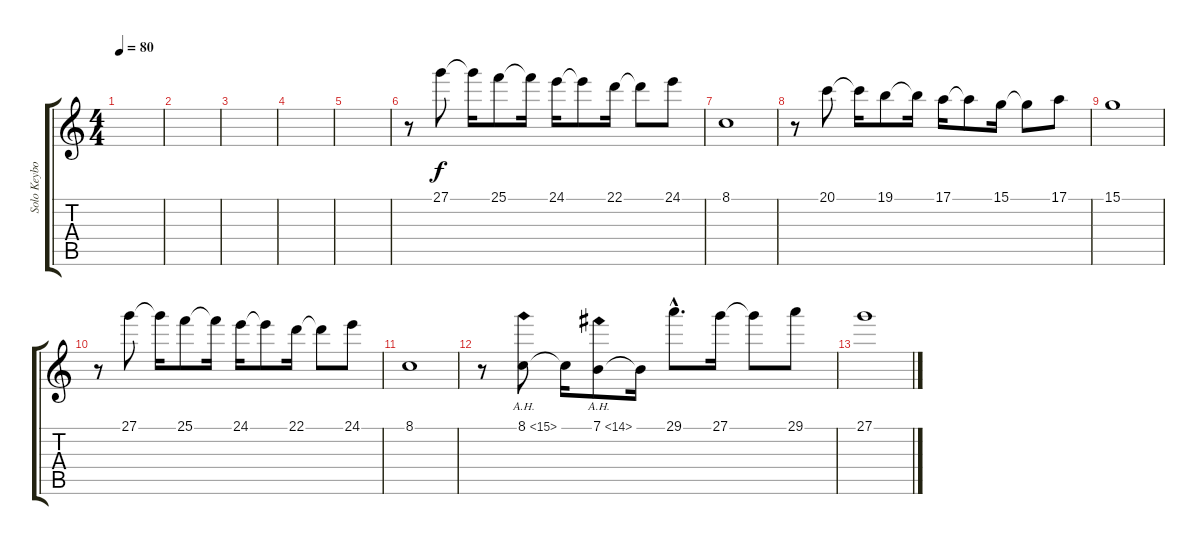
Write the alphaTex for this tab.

\track ("Solo Keyboard" "Solo Keybo") {instrument flute}
\staff {score tabs}
\tuning (E4 B3 G3 D3 A2 E2) {hide}
\ts (4 4)
\tempo 80
\clef g2
\ks c
|
|
|
|
|
r.8{volume 13 instrument stringensemble2} 27.1.8 27.1{t}.16 25.1.8 25.1{t}.16 24.1.16 24.1{t}.8 22.1.16 22.1{t}.8 24.1.8 |
8.1.1 |
r.8 20.1.8 20.1{t}.16 19.1.8 19.1{t}.16 17.1.16 17.1{t}.8 15.1.16 15.1{t}.8 17.1.8 |
15.1.1 |
r.8 27.1.8 27.1{t}.16 25.1.8 25.1{t}.16 24.1.16 24.1{t}.8 22.1.16 22.1{t}.8 24.1.8 |
8.1.1 |
r.8{volume 15 instrument stringensemble2} 8.1{ah 7}.8 8.1{t}.16 7.1{ah 7}.8 7.1{t}.16 29.1{hac}.8{d} 27.1.16 27.1{t}.8 29.1.8 |
27.1.1
